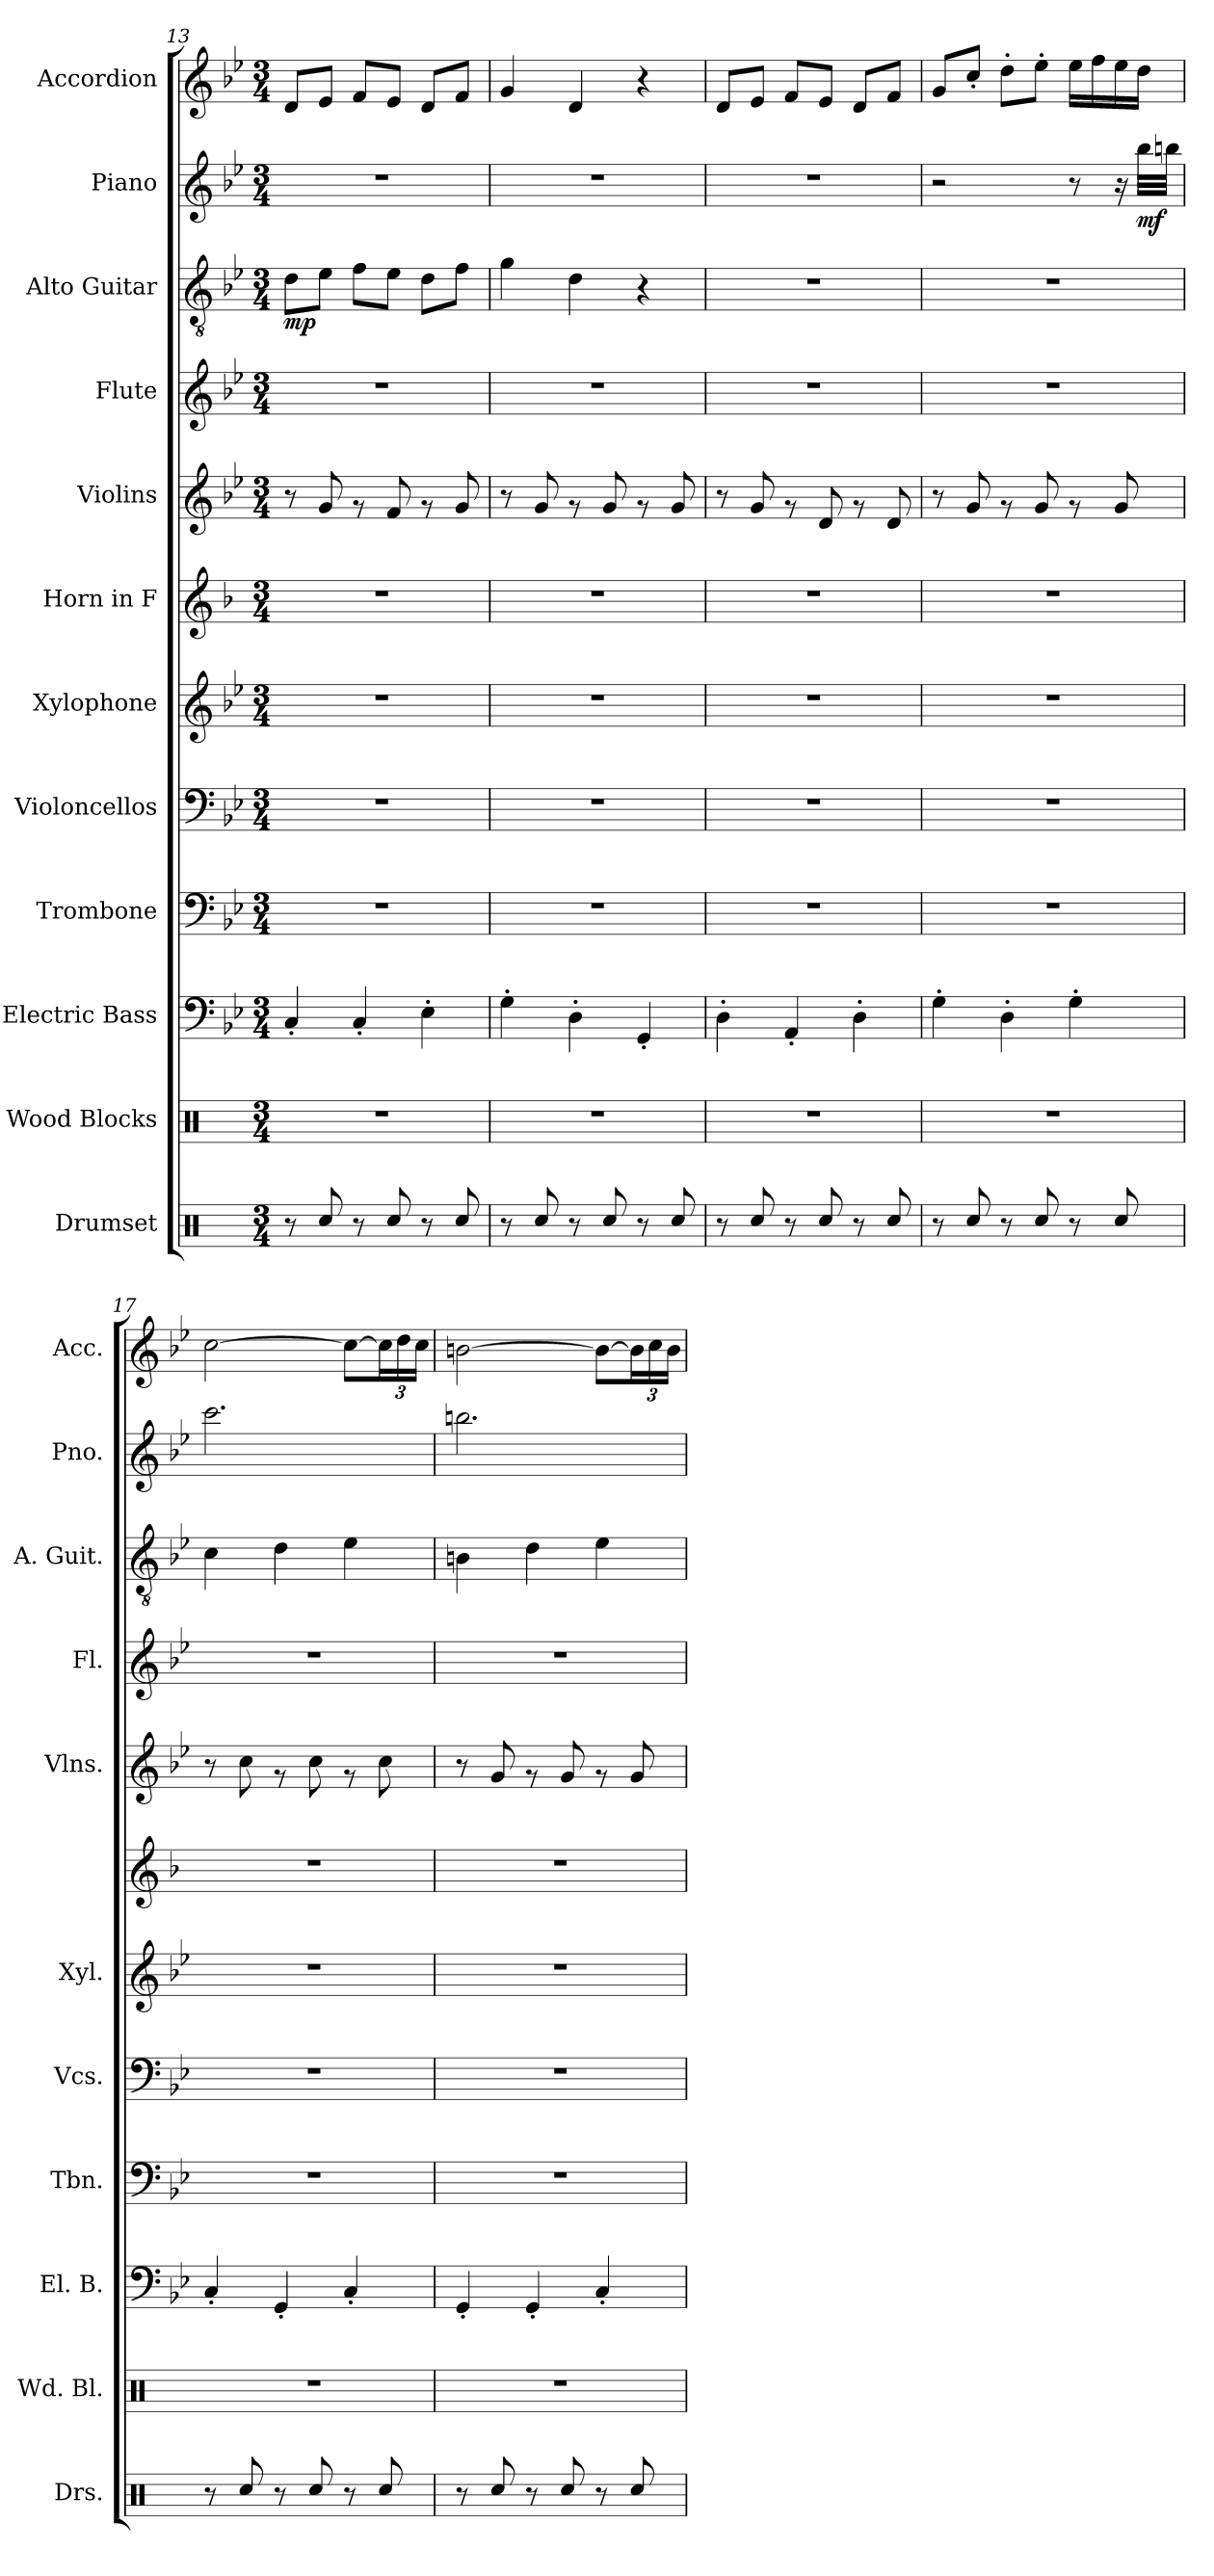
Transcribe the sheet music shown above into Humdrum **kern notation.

**kern	**kern	**kern	**kern	**kern	**kern	**kern	**kern	**kern	**kern	**dynam	**kern	**dynam	**kern
*part12	*part11	*part10	*part9	*part8	*part7	*part6	*part5	*part4	*part3	*part3	*part2	*part2	*part1
*staff12	*staff11	*staff10	*staff9	*staff8	*staff7	*staff6	*staff5	*staff4	*staff3	*staff3	*staff2	*staff2	*staff1
*I"Drumset	*I"Wood Blocks	*I"Electric Bass	*I"Trombone	*I"Violoncellos	*I"Xylophone	*I"Horn in F	*I"Violins	*I"Flute	*I"Alto Guitar	*	*I"Piano	*	*I"Accordion
*I'Drs.	*I'Wd. Bl.	*I'El. B.	*I'Tbn.	*I'Vcs.	*I'Xyl.	*	*I'Vlns.	*I'Fl.	*I'A. Guit.	*	*I'Pno.	*	*I'Acc.
*clefX	*clefX	*clefF4	*clefF4	*clefF4	*clefG2	*clefG2	*clefG2	*clefG2	*clefGv2	*	*clefG2	*	*clefG2
*	*	*ITrd7c12	*	*	*ITrd-7c-12	*ITrd4c7	*	*	*	*	*	*	*
*k[]	*k[]	*k[b-e-]	*k[b-e-]	*k[b-e-]	*k[b-e-]	*k[b-e-]	*k[b-e-]	*k[b-e-]	*k[b-e-]	*	*k[b-e-]	*	*k[b-e-]
*M3/4	*M3/4	*M3/4	*M3/4	*M3/4	*M3/4	*M3/4	*M3/4	*M3/4	*M3/4	*	*M3/4	*	*M3/4
=13	=13	=13	=13	=13	=13	=13	=13	=13	=13	=13	=13	=13	=13
!	!	!	!	!	!	!	!	!	!	!LO:DY:b	!	!	!
8r	2.r	4CC'/	2.r	2.r	2.r	2.r	8r	2.r	8d\L	mp	2.r	.	8d/L
8Rcc/	.	.	.	.	.	.	8g/	.	8e-\J	.	.	.	8e-/J
8r	.	4CC'/	.	.	.	.	8rg	.	8f\L	.	.	.	8f/L
8Rcc/	.	.	.	.	.	.	8f/	.	8e-\J	.	.	.	8e-/J
8r	.	4EE-'\	.	.	.	.	8rg	.	8d\L	.	.	.	8d/L
8Rcc/	.	.	.	.	.	.	8g/	.	8f\J	.	.	.	8f/J
=14	=14	=14	=14	=14	=14	=14	=14	=14	=14	=14	=14	=14	=14
8r	2.r	4GG'\	2.r	2.r	2.r	2.r	8r	2.r	4g\	.	2.r	.	4g/
8Rcc/	.	.	.	.	.	.	8g/	.	.	.	.	.	.
8r	.	4DD'\	.	.	.	.	8rg	.	4d\	.	.	.	4d/
8Rcc/	.	.	.	.	.	.	8g/	.	.	.	.	.	.
8r	.	4GGG'/	.	.	.	.	8rg	.	4r	.	.	.	4r
8Rcc/	.	.	.	.	.	.	8g/	.	.	.	.	.	.
=15	=15	=15	=15	=15	=15	=15	=15	=15	=15	=15	=15	=15	=15
8r	2.r	4DD'\	2.r	2.r	2.r	2.r	8r	2.r	2.r	.	2.r	.	8d/L
8Rcc/	.	.	.	.	.	.	8g/	.	.	.	.	.	8e-/J
8r	.	4AAA'/	.	.	.	.	8rg	.	.	.	.	.	8f/L
8Rcc/	.	.	.	.	.	.	8d/	.	.	.	.	.	8e-/J
8r	.	4DD'\	.	.	.	.	8rg	.	.	.	.	.	8d/L
8Rcc/	.	.	.	.	.	.	8d/	.	.	.	.	.	8f/J
=16	=16	=16	=16	=16	=16	=16	=16	=16	=16	=16	=16	=16	=16
8r	2.r	4GG'\	2.r	2.r	2.r	2.r	8r	2.r	2.r	.	2r	.	8g/L
8Rcc/	.	.	.	.	.	.	8g/	.	.	.	.	.	8cc'/J
8r	.	4DD'\	.	.	.	.	8rg	.	.	.	.	.	8dd'\L
8Rcc/	.	.	.	.	.	.	8g/	.	.	.	.	.	8ee-'\J
8r	.	4GG'\	.	.	.	.	8rg	.	.	.	8r	.	16ee-\LL
.	.	.	.	.	.	.	.	.	.	.	.	.	16ff\
8Rcc/	.	.	.	.	.	.	8g/	.	.	.	16r	.	16ee-\
!	!	!	!	!	!	!	!	!	!	!	!	!LO:DY:b	!
.	.	.	.	.	.	.	.	.	.	.	32bb-\LLL	mf	16dd\JJ
.	.	.	.	.	.	.	.	.	.	.	32bbn\JJJ	.	.
!!LO:PB:g=z
=17	=17	=17	=17	=17	=17	=17	=17	=17	=17	=17	=17	=17	=17
8r	2.r	4CC'/	2.r	2.r	2.r	2.r	8r	2.r	4c\	.	2.ccc\	.	[2cc\
8Rcc/	.	.	.	.	.	.	8cc\	.	.	.	.	.	.
8r	.	4GGG'/	.	.	.	.	8rg	.	4d\	.	.	.	.
8Rcc/	.	.	.	.	.	.	8cc\	.	.	.	.	.	.
8r	.	4CC'/	.	.	.	.	8rg	.	4e-\	.	.	.	8cc\L_
*	*	*	*	*	*	*	*	*	*	*	*	*	*Xbrackettup
8Rcc/	.	.	.	.	.	.	8cc\	.	.	.	.	.	24cc\L]
.	.	.	.	.	.	.	.	.	.	.	.	.	24dd\
.	.	.	.	.	.	.	.	.	.	.	.	.	24cc\JJ
=18	=18	=18	=18	=18	=18	=18	=18	=18	=18	=18	=18	=18	=18
8r	2.r	4GGG'/	2.r	2.r	2.r	2.r	8r	2.r	4Bn\	.	2.bbn\	.	[2bn\
8Rcc/	.	.	.	.	.	.	8g/	.	.	.	.	.	.
8r	.	4GGG'/	.	.	.	.	8rg	.	4d\	.	.	.	.
8Rcc/	.	.	.	.	.	.	8g/	.	.	.	.	.	.
8r	.	4CC'/	.	.	.	.	8rg	.	4e-\	.	.	.	8b\L_
8Rcc/	.	.	.	.	.	.	8g/	.	.	.	.	.	24b\L]
.	.	.	.	.	.	.	.	.	.	.	.	.	24cc\
.	.	.	.	.	.	.	.	.	.	.	.	.	24b\JJ
=	=	=	=	=	=	=	=	=	=	=	=	=	=
*-	*-	*-	*-	*-	*-	*-	*-	*-	*-	*-	*-	*-	*-
